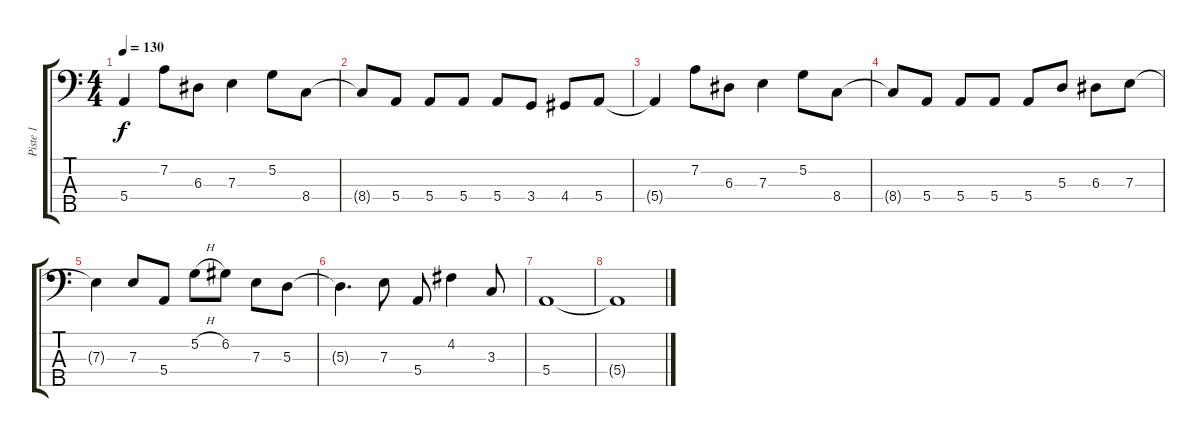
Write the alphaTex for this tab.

\track ("Piste 1" "Piste 1") {mute instrument electricbassfinger}
\staff {score tabs}
\tuning (G2 D2 A1 E1 B0) {hide}
\ts (4 4)
\tempo 130
\clef f4
\ks c
5.4{t}.4{dy f} 7.2.8 6.3.8 7.3.4 5.2.8 8.4.8 |
8.4{t}.8 5.4.8 5.4.8 5.4.8 5.4.8 3.4.8 4.4.8 5.4.8 |
5.4{t}.4 7.2.8 6.3.8 7.3.4 5.2.8 8.4.8 |
8.4{t}.8 5.4.8 5.4.8 5.4.8 5.4.8 5.3.8 6.3.8 7.3.8 |
7.3{t}.4 7.3.8 5.4.8 5.2{h}.8 6.2.8 7.3.8 5.3.8 |
5.3{t}.4{d} 7.3.8 5.4.8 4.2.4 3.3.8 |
5.4.1 |
5.4{t}.1
